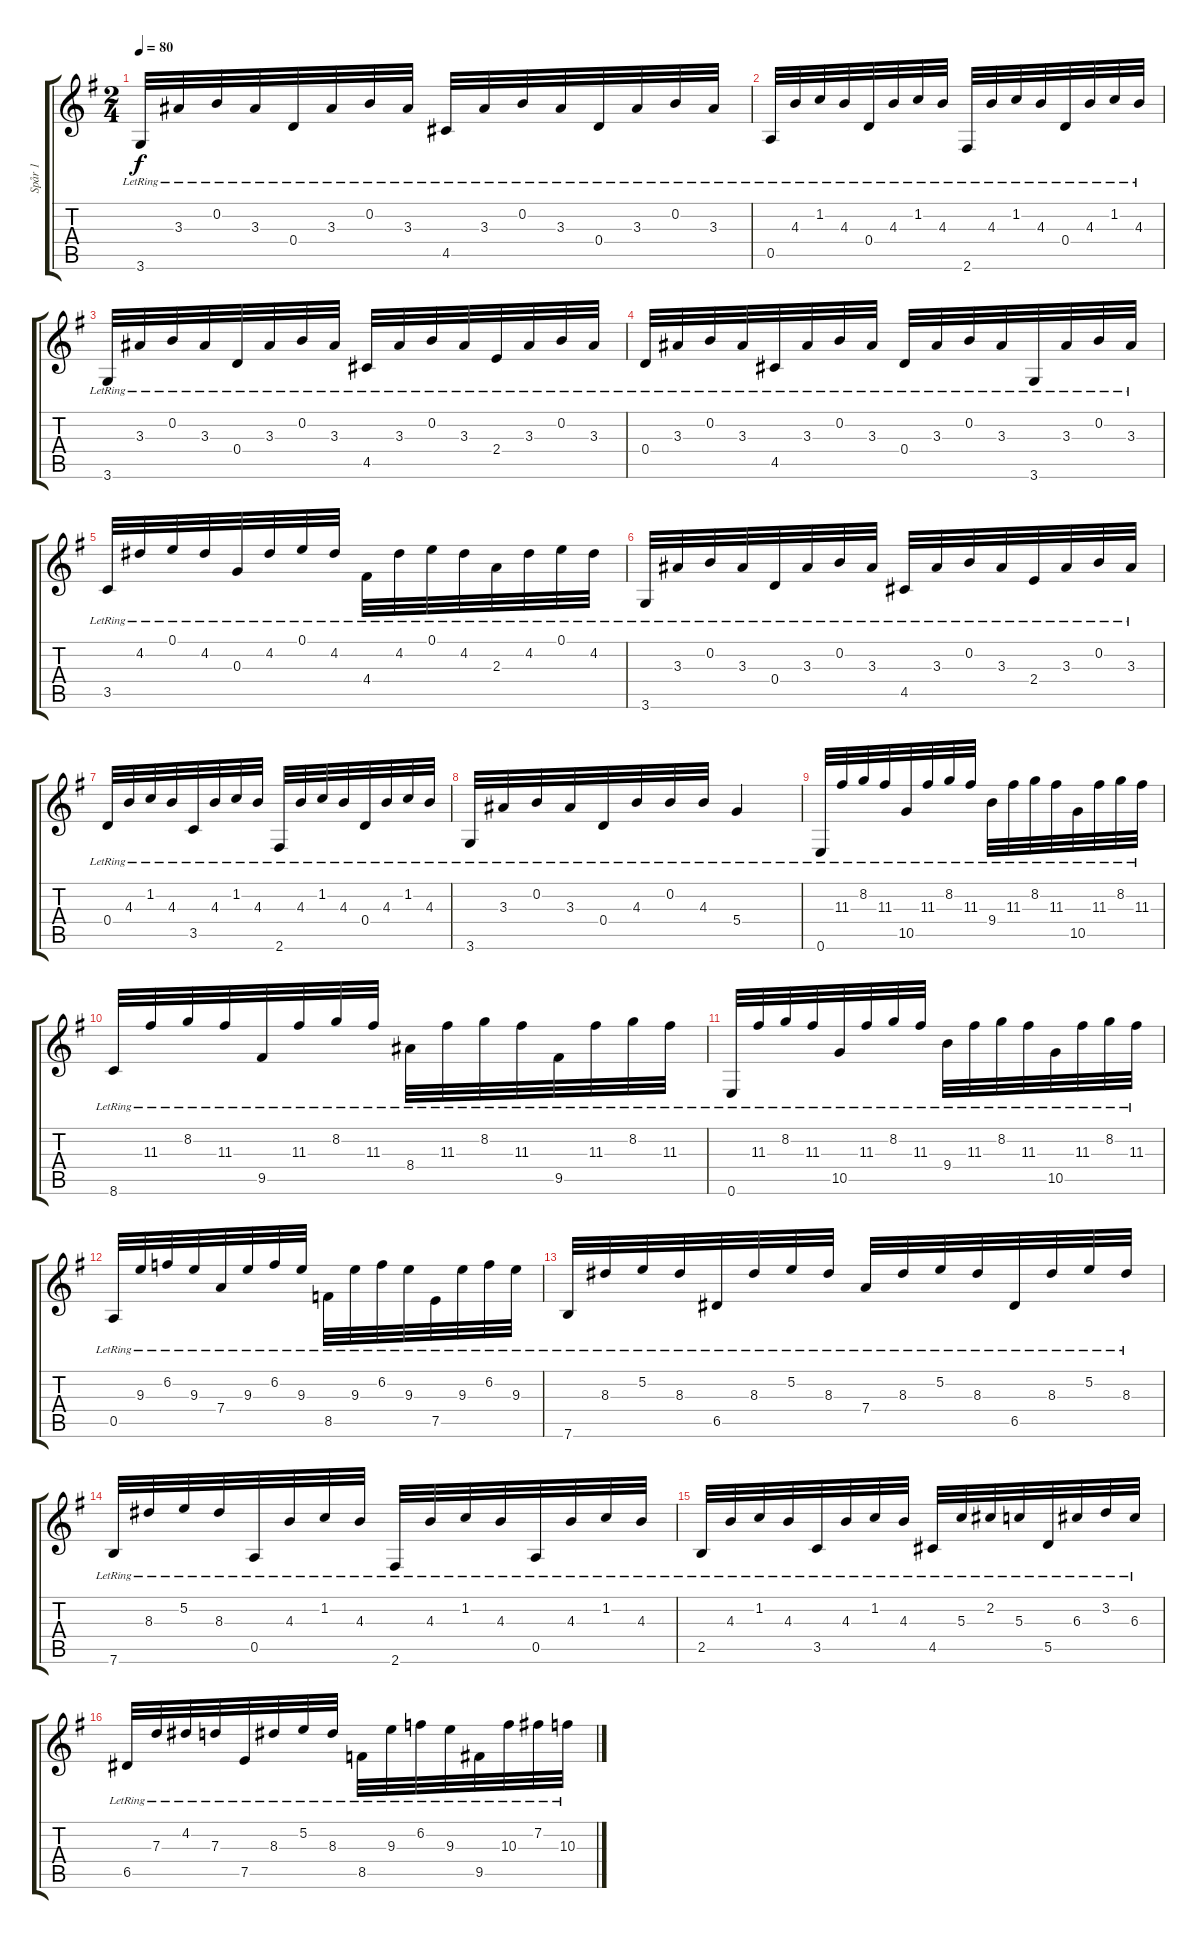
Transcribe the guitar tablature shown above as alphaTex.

\track ("Spår 1" "Spår 1") {instrument acousticguitarnylon}
\staff {score tabs}
\tuning (E4 B3 G3 D3 A2 E2) {hide}
\ts (2 4)
\tempo 80
\clef g2
\ks eminor
3.6{lr}.32{dy f} 3.3{lr}.32 0.2{lr}.32 3.3{lr}.32 0.4{lr}.32 3.3{lr}.32 0.2{lr}.32 3.3{lr}.32 4.5{lr}.32 3.3{lr}.32 0.2{lr}.32 3.3{lr}.32 0.4{lr}.32 3.3{lr}.32 0.2{lr}.32 3.3{lr}.32 |
0.5{lr}.32 4.3{lr}.32 1.2{lr}.32 4.3{lr}.32 0.4{lr}.32 4.3{lr}.32 1.2{lr}.32 4.3{lr}.32 2.6{lr}.32 4.3{lr}.32 1.2{lr}.32 4.3{lr}.32 0.4{lr}.32 4.3{lr}.32 1.2{lr}.32 4.3{lr}.32 |
3.6{lr}.32 3.3{lr}.32 0.2{lr}.32 3.3{lr}.32 0.4{lr}.32 3.3{lr}.32 0.2{lr}.32 3.3{lr}.32 4.5{lr}.32 3.3{lr}.32 0.2{lr}.32 3.3{lr}.32 2.4{lr}.32 3.3{lr}.32 0.2{lr}.32 3.3{lr}.32 |
0.4{lr}.32 3.3{lr}.32 0.2{lr}.32 3.3{lr}.32 4.5{lr}.32 3.3{lr}.32 0.2{lr}.32 3.3{lr}.32 0.4{lr}.32 3.3{lr}.32 0.2{lr}.32 3.3{lr}.32 3.6{lr}.32 3.3{lr}.32 0.2{lr}.32 3.3{lr}.32 |
3.5{lr}.32 4.2{lr}.32 0.1{lr}.32 4.2{lr}.32 0.3{lr}.32 4.2{lr}.32 0.1{lr}.32 4.2{lr}.32 4.4{lr}.32 4.2{lr}.32 0.1{lr}.32 4.2{lr}.32 2.3{lr}.32 4.2{lr}.32 0.1{lr}.32 4.2{lr}.32 |
3.6{lr}.32 3.3{lr}.32 0.2{lr}.32 3.3{lr}.32 0.4{lr}.32 3.3{lr}.32 0.2{lr}.32 3.3{lr}.32 4.5{lr}.32 3.3{lr}.32 0.2{lr}.32 3.3{lr}.32 2.4{lr}.32 3.3{lr}.32 0.2{lr}.32 3.3{lr}.32 |
0.4{lr}.32 4.3{lr}.32 1.2{lr}.32 4.3{lr}.32 3.5{lr}.32 4.3{lr}.32 1.2{lr}.32 4.3{lr}.32 2.6{lr}.32 4.3{lr}.32 1.2{lr}.32 4.3{lr}.32 0.4{lr}.32 4.3{lr}.32 1.2{lr}.32 4.3{lr}.32 |
3.6{lr}.32 3.3{lr}.32 0.2{lr}.32 3.3{lr}.32 0.4{lr}.32 4.3{lr}.32 0.2{lr}.32 4.3{lr}.32 5.4{lr}.4 |
0.6{lr}.32 11.3{lr}.32 8.2{lr}.32 11.3{lr}.32 10.5{lr}.32 11.3{lr}.32 8.2{lr}.32 11.3{lr}.32 9.4{lr}.32 11.3{lr}.32 8.2{lr}.32 11.3{lr}.32 10.5{lr}.32 11.3{lr}.32 8.2{lr}.32 11.3{lr}.32 |
8.6{lr}.32 11.3{lr}.32 8.2{lr}.32 11.3{lr}.32 9.5{lr}.32 11.3{lr}.32 8.2{lr}.32 11.3{lr}.32 8.4{lr}.32 11.3{lr}.32 8.2{lr}.32 11.3{lr}.32 9.5{lr}.32 11.3{lr}.32 8.2{lr}.32 11.3{lr}.32 |
0.6{lr}.32 11.3{lr}.32 8.2{lr}.32 11.3{lr}.32 10.5{lr}.32 11.3{lr}.32 8.2{lr}.32 11.3{lr}.32 9.4{lr}.32 11.3{lr}.32 8.2{lr}.32 11.3{lr}.32 10.5{lr}.32 11.3{lr}.32 8.2{lr}.32 11.3{lr}.32 |
0.5{lr}.32 9.3{lr}.32 6.2{lr}.32 9.3{lr}.32 7.4{lr}.32 9.3{lr}.32 6.2{lr}.32 9.3{lr}.32 8.5{lr}.32 9.3{lr}.32 6.2{lr}.32 9.3{lr}.32 7.5{lr}.32 9.3{lr}.32 6.2{lr}.32 9.3{lr}.32 |
7.6{lr}.32 8.3{lr}.32 5.2{lr}.32 8.3{lr}.32 6.5{lr}.32 8.3{lr}.32 5.2{lr}.32 8.3{lr}.32 7.4{lr}.32 8.3{lr}.32 5.2{lr}.32 8.3{lr}.32 6.5{lr}.32 8.3{lr}.32 5.2{lr}.32 8.3{lr}.32 |
7.6{lr}.32 8.3{lr}.32 5.2{lr}.32 8.3{lr}.32 0.5{lr}.32 4.3{lr}.32 1.2{lr}.32 4.3{lr}.32 2.6{lr}.32 4.3{lr}.32 1.2{lr}.32 4.3{lr}.32 0.5{lr}.32 4.3{lr}.32 1.2{lr}.32 4.3{lr}.32 |
2.5{lr}.32 4.3{lr}.32 1.2{lr}.32 4.3{lr}.32 3.5{lr}.32 4.3{lr}.32 1.2{lr}.32 4.3{lr}.32 4.5{lr}.32 5.3{lr}.32 2.2{lr}.32 5.3{lr}.32 5.5{lr}.32 6.3{lr}.32 3.2{lr}.32 6.3{lr}.32 |
6.5{lr}.32 7.3{lr}.32 4.2{lr}.32 7.3{lr}.32 7.5{lr}.32 8.3{lr}.32 5.2{lr}.32 8.3{lr}.32 8.5{lr}.32 9.3{lr}.32 6.2{lr}.32 9.3{lr}.32 9.5{lr}.32 10.3{lr}.32 7.2{lr}.32 10.3{lr}.32
